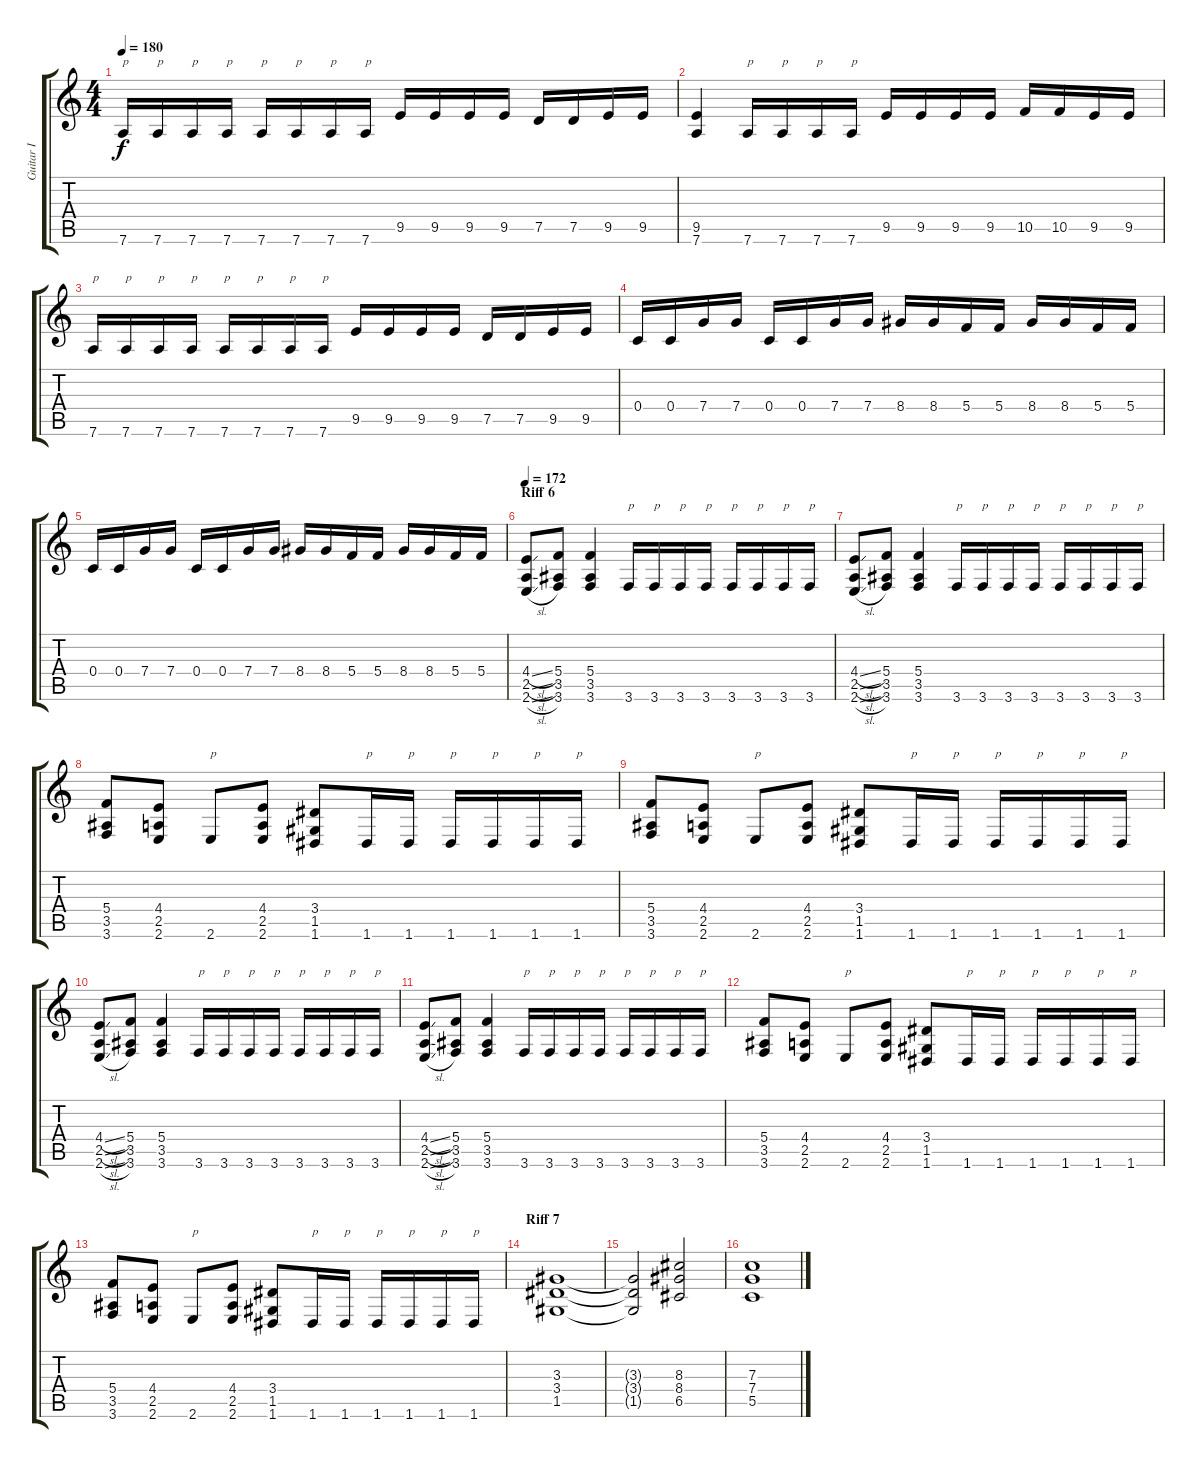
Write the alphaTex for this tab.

\track ("Guitar I" "Guitar I") {instrument distortionguitar}
\staff {score tabs}
\tuning (D4 A3 F3 C3 G2 D2) {hide}
\ts (4 4)
\tempo 180
\clef g2
\ks c
7.6.16{txt "p" dy f} 7.6.16{txt "p"} 7.6.16{txt "p"} 7.6.16{txt "p"} 7.6.16{txt "p"} 7.6.16{txt "p"} 7.6.16{txt "p"} 7.6.16{txt "p"} 9.5.16 9.5.16 9.5.16 9.5.16 7.5.16 7.5.16 9.5.16 9.5.16 |
(9.5 7.6).4 7.6.16{txt "p"} 7.6.16{txt "p"} 7.6.16{txt "p"} 7.6.16{txt "p"} 9.5.16 9.5.16 9.5.16 9.5.16 10.5.16 10.5.16 9.5.16 9.5.16 |
7.6.16{txt "p"} 7.6.16{txt "p"} 7.6.16{txt "p"} 7.6.16{txt "p"} 7.6.16{txt "p"} 7.6.16{txt "p"} 7.6.16{txt "p"} 7.6.16{txt "p"} 9.5.16 9.5.16 9.5.16 9.5.16 7.5.16 7.5.16 9.5.16 9.5.16 |
0.4.16 0.4.16 7.4.16 7.4.16 0.4.16 0.4.16 7.4.16 7.4.16 8.4.16 8.4.16 5.4.16 5.4.16 8.4.16 8.4.16 5.4.16 5.4.16 |
0.4.16 0.4.16 7.4.16 7.4.16 0.4.16 0.4.16 7.4.16 7.4.16 8.4.16 8.4.16 5.4.16 5.4.16 8.4.16 8.4.16 5.4.16 5.4.16 |
\section ("" "Riff 6")
\tempo 172
(4.4{sl} 2.5{sl} 2.6{sl}).8 (5.4 3.5 3.6).8 (5.4 3.5 3.6).4 3.6.16{txt "p"} 3.6.16{txt "p"} 3.6.16{txt "p"} 3.6.16{txt "p"} 3.6.16{txt "p"} 3.6.16{txt "p"} 3.6.16{txt "p"} 3.6.16{txt "p"} |
(4.4{sl} 2.5{sl} 2.6{sl}).8 (5.4 3.5 3.6).8 (5.4 3.5 3.6).4 3.6.16{txt "p"} 3.6.16{txt "p"} 3.6.16{txt "p"} 3.6.16{txt "p"} 3.6.16{txt "p"} 3.6.16{txt "p"} 3.6.16{txt "p"} 3.6.16{txt "p"} |
(5.4 3.5 3.6).8 (4.4 2.5 2.6).8 2.6.8{txt "p"} (4.4 2.5 2.6).8 (3.4 1.5 1.6).8 1.6.16{txt "p"} 1.6.16{txt "p"} 1.6.16{txt "p"} 1.6.16{txt "p"} 1.6.16{txt "p"} 1.6.16{txt "p"} |
(5.4 3.5 3.6).8 (4.4 2.5 2.6).8 2.6.8{txt "p"} (4.4 2.5 2.6).8 (3.4 1.5 1.6).8 1.6.16{txt "p"} 1.6.16{txt "p"} 1.6.16{txt "p"} 1.6.16{txt "p"} 1.6.16{txt "p"} 1.6.16{txt "p"} |
(4.4{sl} 2.5{sl} 2.6{sl}).8 (5.4 3.5 3.6).8 (5.4 3.5 3.6).4 3.6.16{txt "p"} 3.6.16{txt "p"} 3.6.16{txt "p"} 3.6.16{txt "p"} 3.6.16{txt "p"} 3.6.16{txt "p"} 3.6.16{txt "p"} 3.6.16{txt "p"} |
(4.4{sl} 2.5{sl} 2.6{sl}).8 (5.4 3.5 3.6).8 (5.4 3.5 3.6).4 3.6.16{txt "p"} 3.6.16{txt "p"} 3.6.16{txt "p"} 3.6.16{txt "p"} 3.6.16{txt "p"} 3.6.16{txt "p"} 3.6.16{txt "p"} 3.6.16{txt "p"} |
(5.4 3.5 3.6).8 (4.4 2.5 2.6).8 2.6.8{txt "p"} (4.4 2.5 2.6).8 (3.4 1.5 1.6).8 1.6.16{txt "p"} 1.6.16{txt "p"} 1.6.16{txt "p"} 1.6.16{txt "p"} 1.6.16{txt "p"} 1.6.16{txt "p"} |
(5.4 3.5 3.6).8 (4.4 2.5 2.6).8 2.6.8{txt "p"} (4.4 2.5 2.6).8 (3.4 1.5 1.6).8 1.6.16{txt "p"} 1.6.16{txt "p"} 1.6.16{txt "p"} 1.6.16{txt "p"} 1.6.16{txt "p"} 1.6.16{txt "p"} |
\section ("" "Riff 7")
(3.3 3.4 1.5).1 |
(3.3{t} 3.4{t} 1.5{t}).2 (8.3 8.4 6.5).2 |
(7.3 7.4 5.5).1
